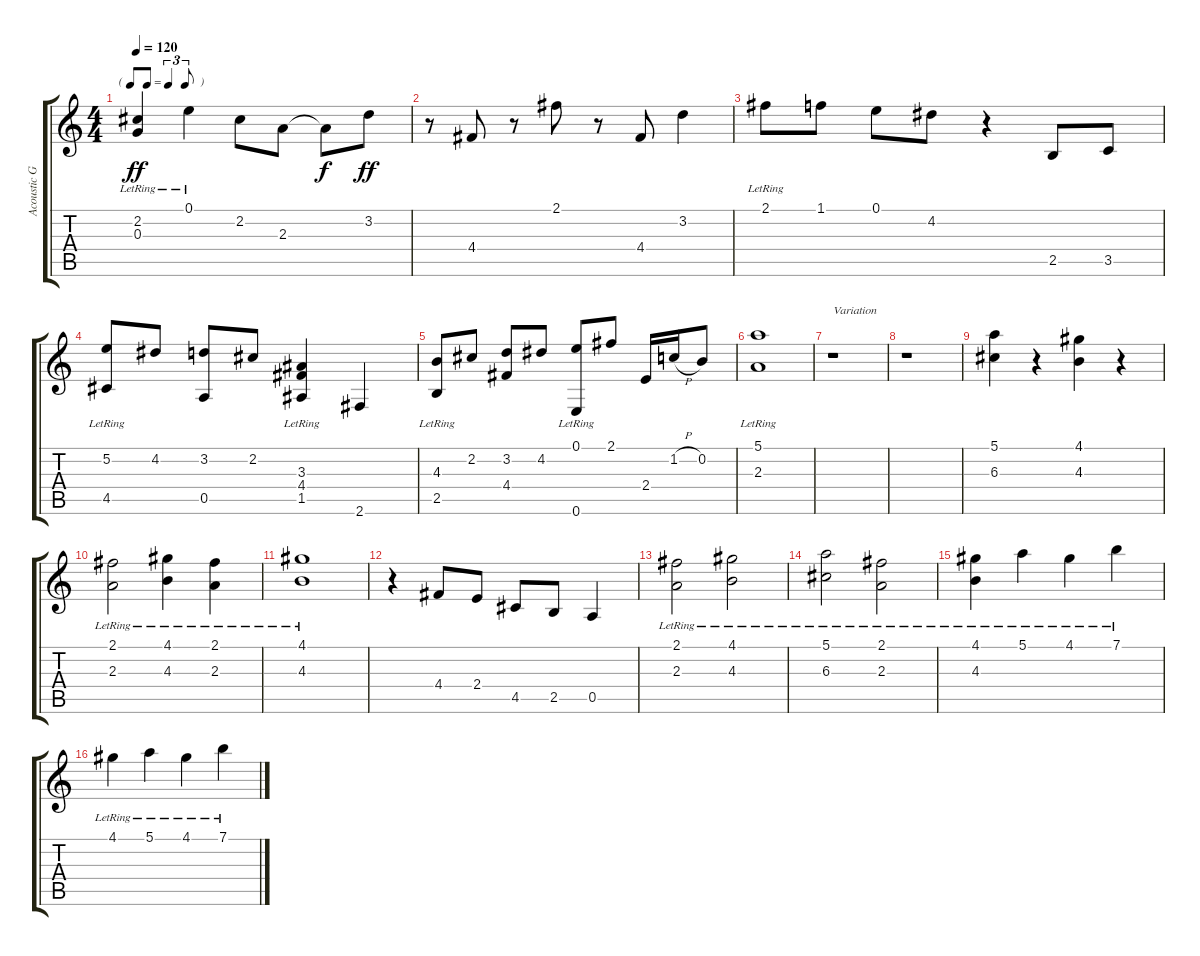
\track ("Acoustic Guitar" "Acoustic G") {instrument acousticguitarsteel}
\staff {score tabs}
\tuning (E4 B3 G3 D3 A2 E2) {hide}
\ts (4 4)
\tf triplet8th
\tempo 120
\clef g2
\ks c
(2.2 0.3{lr}).4{dy ff} 0.1{lr}.4 2.2.8 2.3.8 2.3{t}.8{dy f} 3.2.8{dy ff} |
r.8 4.4.8 r.8 2.1.8 r.8 4.4.8 3.2.4 |
2.1{lr}.8 1.1.8 0.1.8 4.2.8 r.4 2.5.8 3.5.8 |
(5.2 4.5{lr}).8 4.2.8 (3.2 0.5).8 2.2.8 (3.3{lr} 4.4{lr} 1.5{lr}).4 2.6.4 |
(4.3 2.5{lr}).8 2.2.8 (3.2 4.4).8 4.2.8 (0.1 0.6{lr}).8 2.1.8 2.4.16 1.2{h}.16 0.2.8 |
(5.1{lr} 2.3{lr}).1 |
r.1{txt "Variation"} |
r.1 |
(5.1 6.3).4 r.4 (4.1 4.3).4 r.4 |
(2.1 2.3{lr}).2 (4.1 4.3{lr}).4 (2.1 2.3{lr}).4 |
(4.1{lr} 4.3{lr}).1 |
r.4 4.4.8 2.4.8 4.5.8 2.5.8 0.5.4 |
(2.1 2.3{lr}).2 (4.1 4.3{lr}).2 |
(5.1 6.3{lr}).2 (2.1 2.3{lr}).2 |
(4.1 4.3{lr}).4 5.1{lr}.4 4.1{lr}.4 7.1{lr}.4 |
4.1{lr}.4 5.1{lr}.4 4.1{lr}.4 7.1{lr}.4
